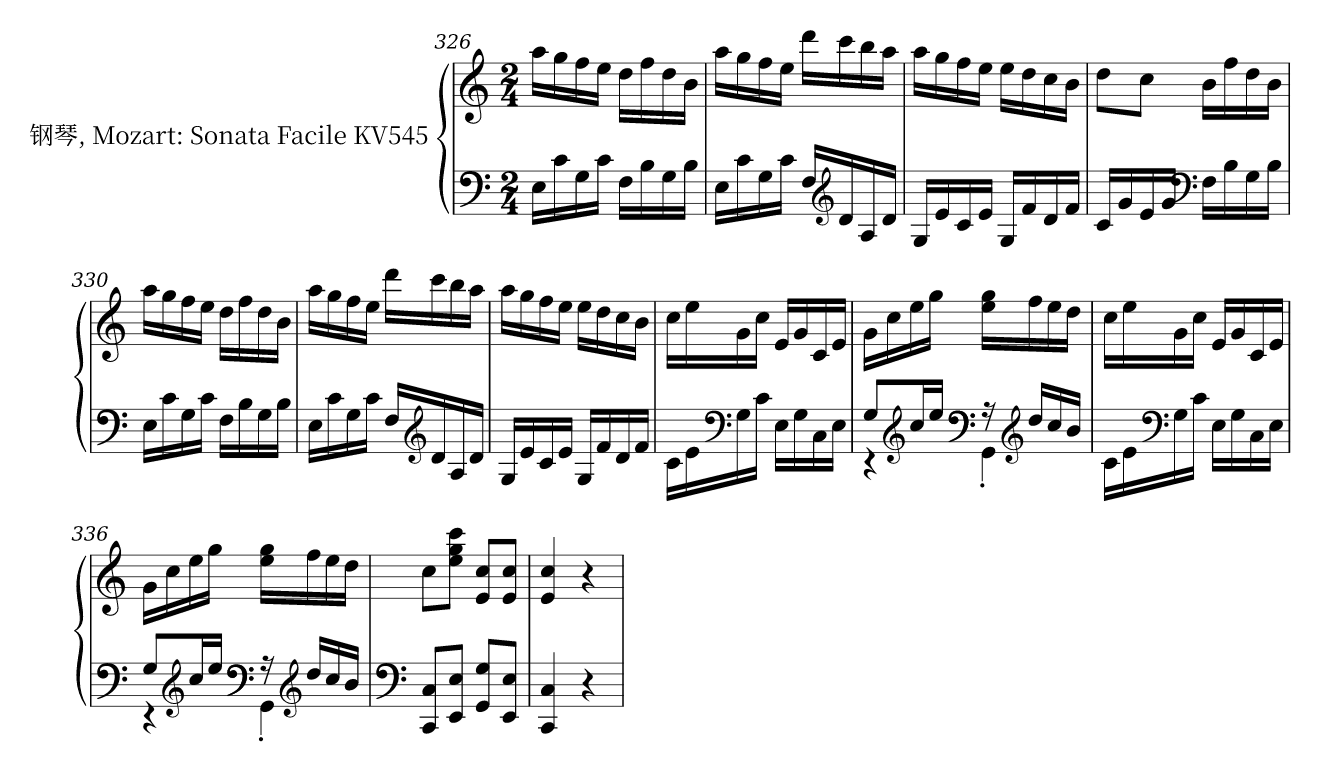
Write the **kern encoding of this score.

**kern	**kern
*part1	*part1
*staff2	*staff1
*I"钢琴, Mozart: Sonata Facile KV545	*
*clefF4	*clefG2
*k[]	*k[]
*M2/4	*M2/4
=326	=326
16E\LL	16aa\LL
16c\	16gg\
16G\	16ff\
16c\JJ	16ee\JJ
16F\LL	16dd\LL
16B\	16ff\
16G\	16dd\
16B\JJ	16b\JJ
=327	=327
16E\LL	16aa\LL
16c\	16gg\
16G\	16ff\
16c\JJ	16ee\JJ
16F/LL	16ddd\LL
*clefG2	*
16d/	16ccc\
16A/	16bb\
16d/JJ	16aa\JJ
!!LO:LB:g=z
=328	=328
16G/LL	16aa\LL
16e/	16gg\
16c/	16ff\
16e/JJ	16ee\JJ
16G/LL	16ee\LL
16f/	16dd\
16d/	16cc\
16f/JJ	16b\JJ
=329	=329
16c/LL	8dd\L
16g/	.
16e/	8cc\J
16g/JJ	.
*clefF4	*
16F\LL	16b\LL
16B\	16ff\
16G\	16dd\
16B\JJ	16b\JJ
=330	=330
16E\LL	16aa\LL
16c\	16gg\
16G\	16ff\
16c\JJ	16ee\JJ
16F\LL	16dd\LL
16B\	16ff\
16G\	16dd\
16B\JJ	16b\JJ
=331	=331
16E\LL	16aa\LL
16c\	16gg\
16G\	16ff\
16c\JJ	16ee\JJ
16F/LL	16ddd\LL
*clefG2	*
16d/	16ccc\
16A/	16bb\
16d/JJ	16aa\JJ
!!LO:PB:g=z
=332	=332
16G/LL	16aa\LL
16e/	16gg\
16c/	16ff\
16e/JJ	16ee\JJ
16G/LL	16ee\LL
16f/	16dd\
16d/	16cc\
16f/JJ	16b\JJ
=333	=333
16c\LL	16cc\LL
16e\	16ee\
*clefF4	*
16G\	16g\
16c\JJ	16cc\JJ
16E\LL	16e/LL
16G\	16g/
16C\	16c/
16E\JJ	16e/JJ
=334	=334
*^	*
8G/L	4r	16g\LL
.	.	16cc\
*clefG2	*	*
16cc/L	.	16ee\
16ee/JJ	.	16gg\JJ
*clefF4	*	*
16r	4GG'\	16ee\ 16gg\LL
*clefG2	*	*
16dd/LL	.	16ff\
16cc/	.	16ee\
16b/JJ	.	16dd\JJ
*v	*v	*
=335	=335
16c\LL	16cc\LL
16e\	16ee\
*clefF4	*
16G\	16g\
16c\JJ	16cc\JJ
16E\LL	16e/LL
16G\	16g/
16C\	16c/
16E\JJ	16e/JJ
!!LO:LB:g=z
=336	=336
*^	*
8G/L	4r	16g\LL
.	.	16cc\
*clefG2	*	*
16cc/L	.	16ee\
16ee/JJ	.	16gg\JJ
*clefF4	*	*
16r	4GG'\	16ee\ 16gg\LL
*clefG2	*	*
16dd/LL	.	16ff\
16cc/	.	16ee\
16b/JJ	.	16dd\JJ
*v	*v	*
=337	=337
*clefF4	*
8CC/ 8C/L	8cc\L
8EE/ 8E/J	8ee\ 8gg\ 8ccc\J
8GG/ 8G/L	8e/ 8cc/L
8EE/ 8E/J	8e/ 8cc/J
=338	=338
*	*MM78
4CC/ 4C/	4e/ 4cc/
4r	4r
=	=
*-	*-
